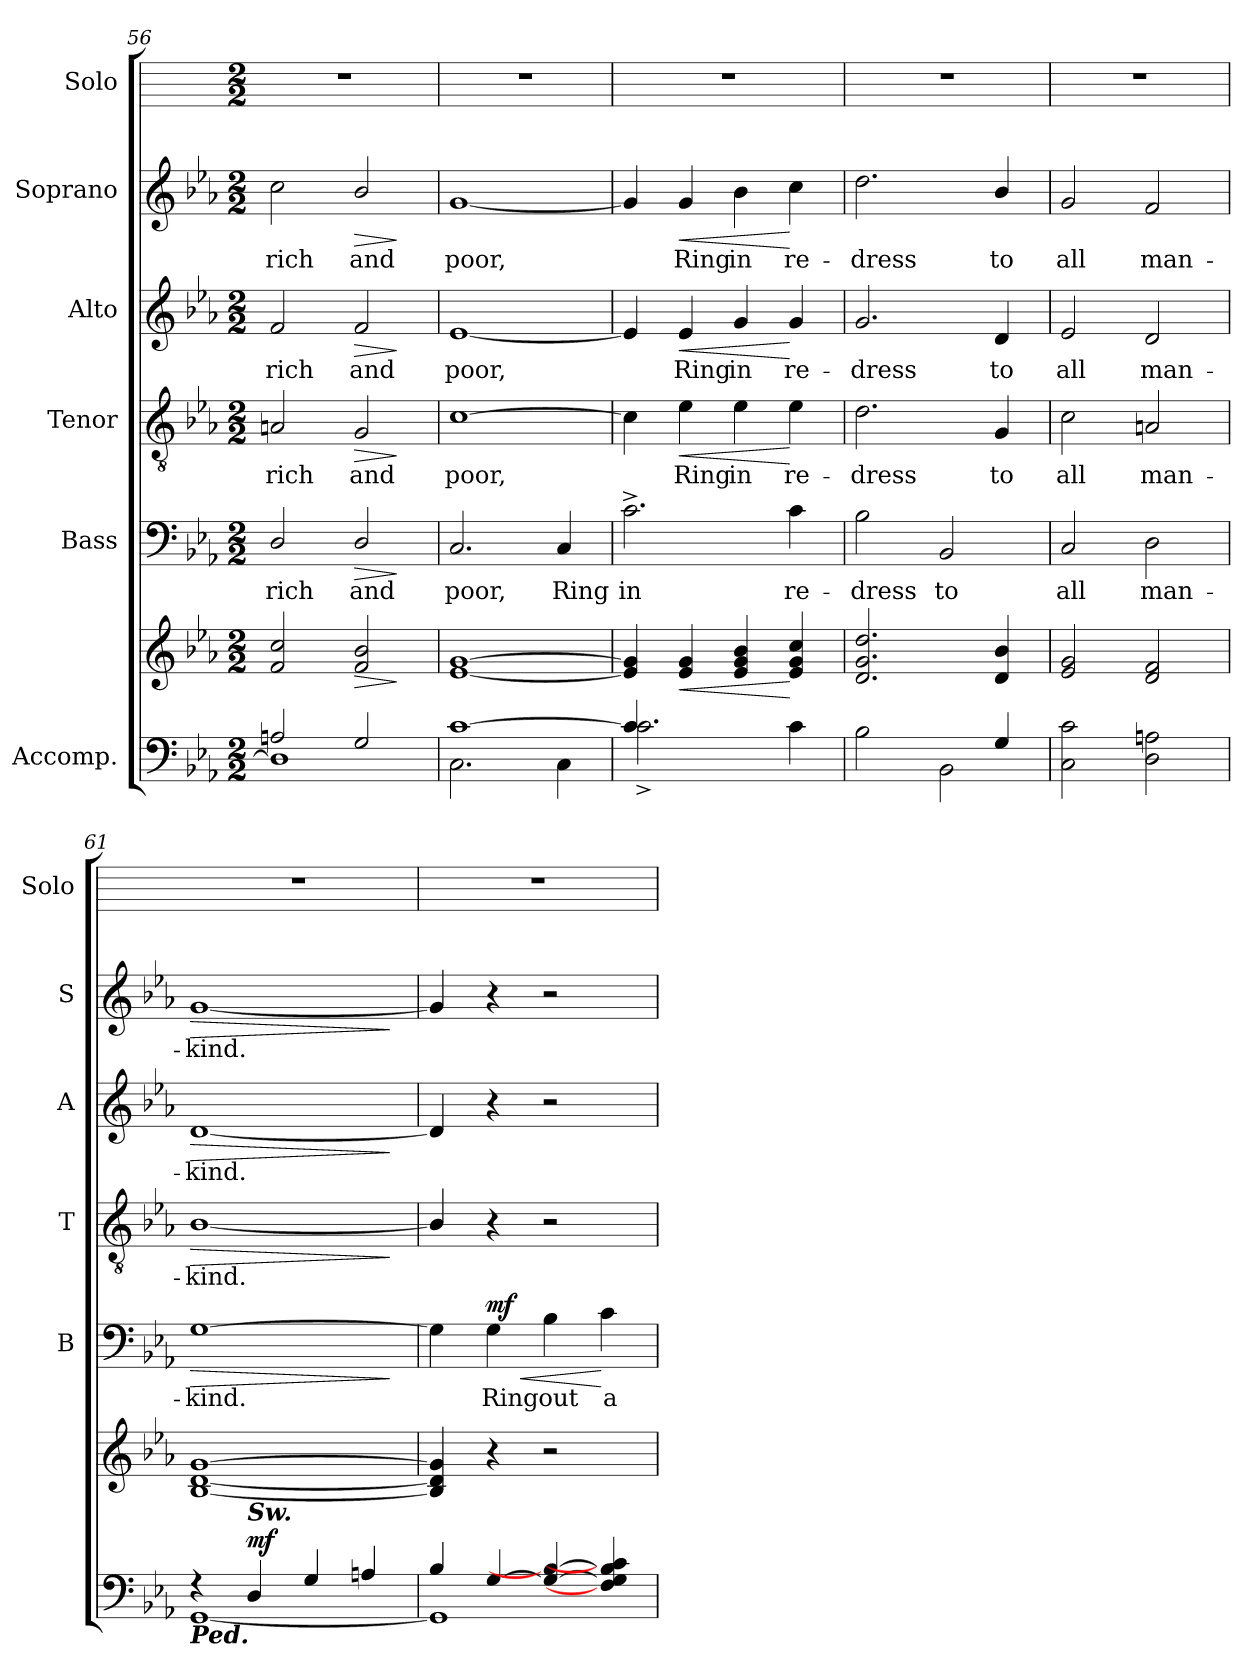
**kern	**kern	**dynam	**kern	**text	**dynam	**kern	**text	**dynam	**kern	**text	**dynam	**kern	**text	**dynam	**kern
*part6	*part6	*part6	*part5	*part5	*part5	*part4	*part4	*part4	*part3	*part3	*part3	*part2	*part2	*part2	*part1
*staff7	*staff6	*staff6/7	*staff5	*staff5	*staff5	*staff4	*staff4	*staff4	*staff3	*staff3	*staff3	*staff2	*staff2	*staff2	*staff1
*I"Accomp.	*	*	*I"Bass	*	*	*I"Tenor	*	*	*I"Alto	*	*	*I"Soprano	*	*	*I"Solo
*	*	*	*I'B	*	*	*I'T	*	*	*I'A	*	*	*I'S	*	*	*I'Solo
!!LO:LB:g=z
*clefF4	*clefG2	*	*clefF4	*	*	*clefGv2	*	*	*clefG2	*	*	*clefG2	*	*	*
*k[b-e-a-]	*k[b-e-a-]	*	*k[b-e-a-]	*	*	*k[b-e-a-]	*	*	*k[b-e-a-]	*	*	*k[b-e-a-]	*	*	*
*E-:	*E-:	*	*E-:	*	*	*E-:	*	*	*E-:	*	*	*E-:	*	*	*
*M2/2	*M2/2	*	*M2/2	*	*	*M2/2	*	*	*M2/2	*	*	*M2/2	*	*	*M2/2
=56	=56	=56	=56	=56	=56	=56	=56	=56	=56	=56	=56	=56	=56	=56	=56
*^	*	*	*	*	*	*	*	*	*	*	*	*	*	*	*
!	!	!	!	!	!LO:LY:b	!	!	!LO:LY:b	!	!	!LO:LY:b	!	!	!LO:LY:b	!	!
2An/	1D\]	2f 2cc	.	2D/	rich	.	2An	rich	.	2f	rich	.	2cc	rich	.	1r
!	!	!	!LO:HP:b	!	!LO:LY:b	!LO:HP:b	!	!LO:LY:b	!LO:HP:b	!	!LO:LY:b	!LO:HP:b	!	!LO:LY:b	!LO:HP:b	!
2G/	.	2f/ 2b-/	>	2D/	and	>	2G	and	>	2f/	and	>	2b-/	and	>	.
*v	*v	*	*	*	*	*	*	*	*	*	*	*	*	*	*	*
.	.	]	.	.	]	.	.	]	.	.	]	.	.	]	.
=57	=57	=57	=57	=57	=57	=57	=57	=57	=57	=57	=57	=57	=57	=57	=57
*^	*	*	*	*	*	*	*	*	*	*	*	*	*	*	*
!	!	!	!	!	!LO:LY:b	!	!	!LO:LY:b	!	!	!LO:LY:b	!	!	!LO:LY:b	!	!
[1c/	2.C\	[1e- [1g	.	2.C	poor,	.	[1c	poor,	.	[1e-	poor,	.	[1g	poor,	.	1r
!	!	!	!	!	!LO:LY:b	!	!	!	!	!	!	!	!	!	!	!
.	4C\	.	.	4C	Ring	.	.	.	.	.	.	.	.	.	.	.
=58	=58	=58	=58	=58	=58	=58	=58	=58	=58	=58	=58	=58	=58	=58	=58	=58
!	!	!	!	!	!LO:LY:b	!	!	!	!	!	!	!	!	!	!	!
4c/]	2.c^\	4e-] 4g]	.	2.c^	in	.	4c]	.	.	4e-]	.	.	4g]	.	.	1r
!	!	!	!LO:HP:b	!	!	!	!	!LO:LY:b	!LO:HP:b	!	!LO:LY:b	!LO:HP:b	!	!LO:LY:b	!LO:HP:b	!
2.ryy	.	4e- 4g	<	.	.	.	4e-	Ring	<	4e-	Ring	<	4g	Ring	<	.
!	!	!	!	!	!	!	!	!LO:LY:b	!	!	!LO:LY:b	!	!	!LO:LY:b	!	!
.	.	4e- 4g 4b-	.	.	.	.	4e-	in	.	4g	in	.	4b-	in	.	.
!	!	!	!	!	!LO:LY:b	!	!	!LO:LY:b	!	!	!LO:LY:b	!	!	!LO:LY:b	!	!
.	4c\	4e- 4g 4cc	[	4c	re-	.	4e-	re-	[	4g	re-	[	4cc	re-	[	.
=59	=59	=59	=59	=59	=59	=59	=59	=59	=59	=59	=59	=59	=59	=59	=59	=59
!	!	!	!	!	!LO:LY:b	!	!	!LO:LY:b	!	!	!LO:LY:b	!	!	!LO:LY:b	!	!
2.ryy	2B-\	2.d 2.g 2.dd	.	2B-	-dress	.	2.d	-dress	.	2.g	-dress	.	2.dd	-dress	.	1r
!	!	!	!	!	!LO:LY:b	!	!	!	!	!	!	!	!	!	!	!
.	2BB-\	.	.	2BB-	to	.	.	.	.	.	.	.	.	.	.	.
!	!	!	!	!	!	!	!	!LO:LY:b	!	!	!LO:LY:b	!	!	!LO:LY:b	!	!
4G/	.	4d/ 4b-/	.	.	.	.	4G	to	.	4d/	to	.	4b-/	to	.	.
=60	=60	=60	=60	=60	=60	=60	=60	=60	=60	=60	=60	=60	=60	=60	=60	=60
!	!	!	!	!	!LO:LY:b	!	!	!LO:LY:b	!	!	!LO:LY:b	!	!	!LO:LY:b	!	!
1ryy	2C\ 2c\	2e- 2g	.	2C	all	.	2c	all	.	2e-	all	.	2g	all	.	1r
!	!	!	!	!	!LO:LY:b	!	!	!LO:LY:b	!	!	!LO:LY:b	!	!	!LO:LY:b	!	!
.	2D\ 2An\	2d 2f	.	2D	man-	.	2An	man-	.	2d	man-	.	2f	man-	.	.
=61	=61	=61	=61	=61	=61	=61	=61	=61	=61	=61	=61	=61	=61	=61	=61	=61
!LO:TX:b:Bi:t=Ped.	!	!	!	!	!	!	!	!	!	!	!	!	!	!	!	!
!	!	!	!	!	!LO:LY:b	!LO:HP:b	!	!LO:LY:b	!LO:HP:b	!	!LO:LY:b	!LO:HP:b	!	!LO:LY:b	!LO:HP:b	!
4r	[1GG\	[1B- [1d [1g	.	[1G	-kind.	>	[1B-/	-kind.	>	[1d	-kind.	>	[1g	-kind.	>	1r
!LO:TX:a:Bi:t=Sw.	!	!	!	!	!	!	!	!	!	!	!	!	!	!	!	!
!	!	!	!LO:DY:a=2	!	!	!	!	!	!	!	!	!	!	!	!	!
4D/	.	.	mf	.	.	.	.	.	.	.	.	.	.	.	.	.
4G/	.	.	.	.	.	.	.	.	.	.	.	.	.	.	.	.
4An/	.	.	.	.	.	.	.	.	.	.	.	.	.	.	.	.
*v	*v	*	*	*	*	*	*	*	*	*	*	*	*	*	*	*
.	.	.	.	.	]	.	.	]	.	.	]	.	.	]	.
=62	=62	=62	=62	=62	=62	=62	=62	=62	=62	=62	=62	=62	=62	=62	=62
*^	*	*	*	*	*	*	*	*	*	*	*	*	*	*	*
4B-/	1GG\]	4B-] 4d] 4g]	.	4G]	.	.	4B-/]	.	.	4d]	.	.	4g]	.	.	1r
!	!	!	!	!	!LO:LY:b	!LO:HP:b	!	!	!	!	!	!	!	!	!	!
!	!	!	!	!	!	!LO:DY:n=1:b	!	!	!	!	!	!	!	!	!	!
[4G/	.	4r	.	4G	Ring	< mf	4r	.	.	4r	.	.	4r	.	.	.
!	!	!	!	!	!LO:LY:b	!	!	!	!	!	!	!	!	!	!	!
4G/_ 4B-/_	.	2r	.	4B-	out	.	2r	.	.	2r	.	.	2r	.	.	.
!	!	!	!	!	!LO:LY:b	!	!	!	!	!	!	!	!	!	!	!
4F/] 4G/] 4B-/] 4c/]	.	.	.	4c	a	[	.	.	.	.	.	.	.	.	.	.
*v	*v	*	*	*	*	*	*	*	*	*	*	*	*	*	*	*
=	=	=	=	=	=	=	=	=	=	=	=	=	=	=	=
*-	*-	*-	*-	*-	*-	*-	*-	*-	*-	*-	*-	*-	*-	*-	*-
